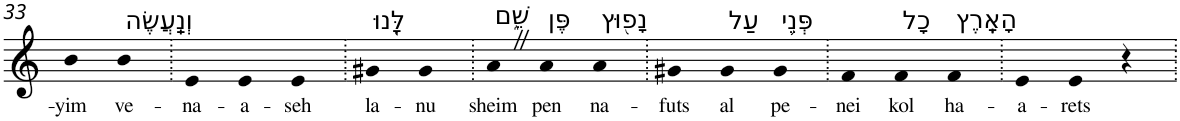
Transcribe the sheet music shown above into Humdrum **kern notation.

**kern	**text
*part1	*part1
*staff1	*staff1
*I"Piano	*
*I'Pno	*
!!LO:PB:g=z
*clefG2	*
*k[]	*
=33	=33
!	!LO:LY:b
4b	-yim
!LO:TX:a:t=וְנַֽעֲשֶׂה	!
!	!LO:LY:b
4b	ve-
=34.	=34.
!	!LO:LY:b
4e	-na-
!	!LO:LY:b
4e	-a-
!	!LO:LY:b
4e	-seh
=35.	=35.
!LO:TX:a:t=לָּ֖נוּ	!
!	!LO:LY:b
4g#X	la-
!	!LO:LY:b
4g#	-nu
=36.	=36.
!LO:TX:a:t=שֵׁ֑ם	!
!	!LO:LY:b
4aZ	sheim
!LO:TX:a:t=פֶּן	!
!	!LO:LY:b
4a	pen
!LO:TX:a:t=נָפ֖וּץ	!
!	!LO:LY:b
4a	na-
=37.	=37.
!	!LO:LY:b
4g#X	-futs
!LO:TX:a:t=עַל	!
!	!LO:LY:b
4g#	al
!LO:TX:a:t=פְּנֵ֥י	!
!	!LO:LY:b
4g#	pe-
=38.	=38.
!	!LO:LY:b
4f	-nei
!LO:TX:a:t=כָל	!
!	!LO:LY:b
4f	kol
!LO:TX:a:t=הָאָֽרֶץ	!
!	!LO:LY:b
4f	ha-
=39.	=39.
!	!LO:LY:b
4e	-a-
!	!LO:LY:b
4e	-rets
4r	.
=.	=.
*-	*-
